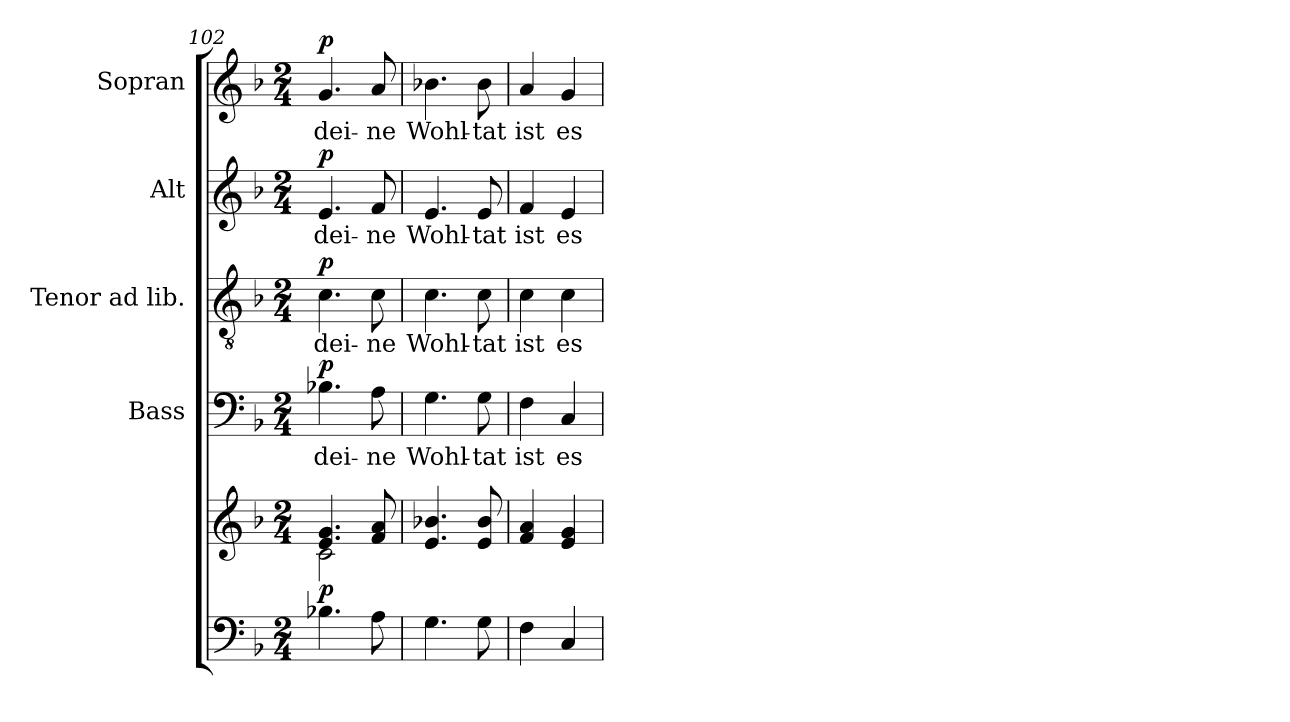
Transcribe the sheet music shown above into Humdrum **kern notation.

**kern	**kern	**dynam	**kern	**text	**dynam	**kern	**text	**dynam	**kern	**text	**dynam	**kern	**text	**dynam
*part5	*part5	*part5	*part4	*part4	*part4	*part3	*part3	*part3	*part2	*part2	*part2	*part1	*part1	*part1
*staff6	*staff5	*staff5/6	*staff4	*staff4	*staff4	*staff3	*staff3	*staff3	*staff2	*staff2	*staff2	*staff1	*staff1	*staff1
*	*	*	*I"Bass	*	*	*I"Tenor ad lib.	*	*	*I"Alt	*	*	*I"Sopran	*	*
*	*	*	*I'B.	*	*	*I'T.	*	*	*I'A.	*	*	*I'S.	*	*
*clefF4	*clefG2	*	*clefF4	*	*	*clefGv2	*	*	*clefG2	*	*	*clefG2	*	*
*k[b-]	*k[b-]	*	*k[b-]	*	*	*k[b-]	*	*	*k[b-]	*	*	*k[b-]	*	*
*F:	*F:	*	*F:	*	*	*F:	*	*	*F:	*	*	*F:	*	*
*M2/4	*M2/4	*	*M2/4	*	*	*M2/4	*	*	*M2/4	*	*	*M2/4	*	*
=102	=102	=102	=102	=102	=102	=102	=102	=102	=102	=102	=102	=102	=102	=102
*	*^	*	*	*	*	*	*	*	*	*	*	*	*	*
!	!	!	!LO:DY:b	!	!LO:LY:b	!LO:DY:a	!	!LO:LY:b	!LO:DY:a	!	!LO:LY:b	!LO:DY:a	!	!LO:LY:b	!LO:DY:a
4.B-X\	4.e/ 4.g/	2c\	p	4.B-X\	dei-	p	4.c\	dei-	p	4.e/	dei-	p	4.g/	dei-	p
!	!	!	!	!	!LO:LY:b	!	!	!LO:LY:b	!	!	!LO:LY:b	!	!	!LO:LY:b	!
8A\	8f/ 8a/	.	.	8A\	-ne	.	8c\	-ne	.	8f/	-ne	.	8a/	-ne	.
*	*v	*v	*	*	*	*	*	*	*	*	*	*	*	*	*
=103	=103	=103	=103	=103	=103	=103	=103	=103	=103	=103	=103	=103	=103	=103
!	!	!	!	!LO:LY:b	!	!	!LO:LY:b	!	!	!LO:LY:b	!	!	!LO:LY:b	!
4.G\	4.e/ 4.b-X/	.	4.G\	Wohl-	.	4.c\	Wohl-	.	4.e/	Wohl-	.	4.b-X\	Wohl-	.
!	!	!	!	!LO:LY:b	!	!	!LO:LY:b	!	!	!LO:LY:b	!	!	!LO:LY:b	!
8G\	8e/ 8b-/	.	8G\	-tat	.	8c\	-tat	.	8e/	-tat	.	8b-\	-tat	.
!!LO:LB:g=z
=104	=104	=104	=104	=104	=104	=104	=104	=104	=104	=104	=104	=104	=104	=104
!	!	!	!	!LO:LY:b	!	!	!LO:LY:b	!	!	!LO:LY:b	!	!	!LO:LY:b	!
4F\	4f/ 4a/	.	4F\	ist	.	4c\	ist	.	4f/	ist	.	4a/	ist	.
!	!	!	!	!LO:LY:b	!	!	!LO:LY:b	!	!	!LO:LY:b	!	!	!LO:LY:b	!
4C/	4e/ 4g/	.	4C/	es	.	4c\	es	.	4e/	es	.	4g/	es	.
=	=	=	=	=	=	=	=	=	=	=	=	=	=	=
*-	*-	*-	*-	*-	*-	*-	*-	*-	*-	*-	*-	*-	*-	*-
